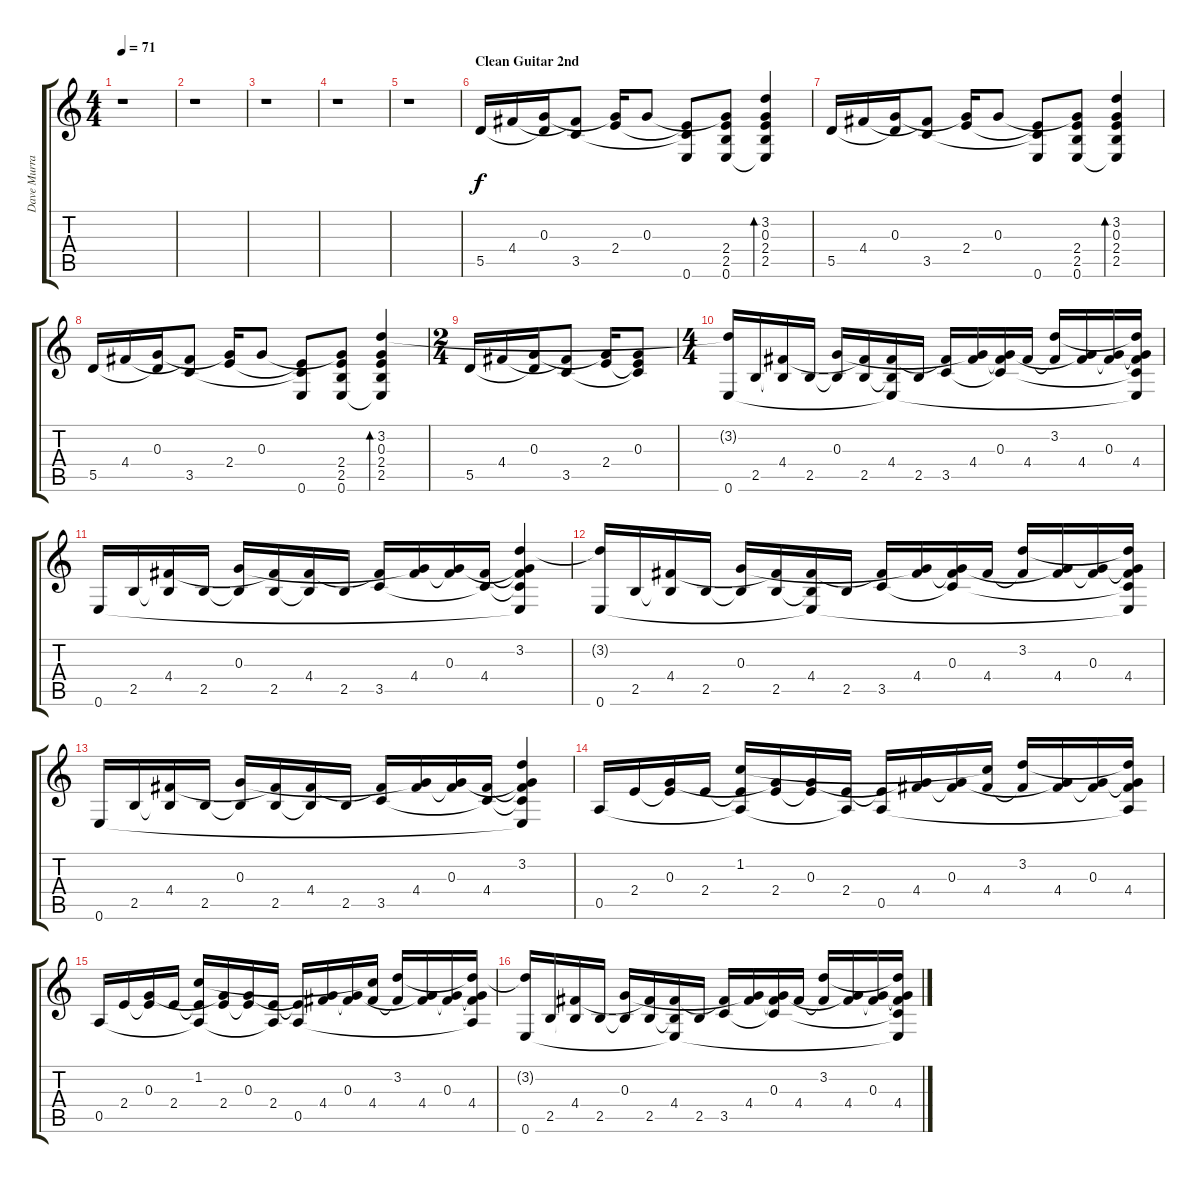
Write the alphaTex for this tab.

\track ("Dave Murray (Clean Guitar)" "Dave Murra") {instrument electricguitarmuted}
\staff {score tabs}
\tuning (E4 B3 G3 D3 A2 E2) {hide}
\ts (4 4)
\tempo 71
\clef g2
\ks c
r.1{dy f} |
r.1 |
r.1 |
r.1 |
r.1 |
\section ("" "Clean Guitar 2nd")
5.5.16 4.4.16 (0.3 5.5{t}).16 (4.4{t} 3.5).8 (0.3{t} 2.4).16 0.3.8 (2.4{t} 3.5{t} 0.6).8 (0.3{t} 2.4 2.5 0.6).8 (3.2 0.3 2.4 2.5 0.6{t}).4{bd 120} |
5.5.16 4.4.16 (0.3 5.5{t}).16 (4.4{t} 3.5).8 (0.3{t} 2.4).16 0.3.8 (2.4{t} 3.5{t} 0.6).8 (0.3{t} 2.4 2.5 0.6).8 (3.2 0.3 2.4 2.5 0.6{t}).4{bd 120} |
5.5.16 4.4.16 (0.3 5.5{t}).16 (4.4{t} 3.5).8 (0.3{t} 2.4).16 0.3.8 (2.4{t} 3.5{t} 0.6).8 (0.3{t} 2.4 2.5 0.6).8 (3.2 0.3 2.4 2.5 0.6{t}).4{bd 120} |
\ts (2 4)
5.5.16 4.4.16 (0.3 5.5{t}).16 (4.4{t} 3.5).8 (0.3{t} 2.4).16 (0.3 2.4{t} 3.5{t}).8 |
\ts (4 4)
(3.2{t} 0.6).16 2.5.16 (4.4 2.5{t}).16 2.5.16 (0.3 2.5{t}).16 (4.4{t} 2.5).16 (4.4 2.5{t} 0.6{t}).16 2.5.16 (4.4{t} 3.5).16 (0.3{t} 4.4).16 (0.3 4.4{t} 3.5{t}).16 4.4.16 (3.2 4.4{t}).16 (0.3{t} 4.4).16 (0.3 4.4{t}).16 (3.2{t} 0.3{t} 4.4 3.5{t} 0.6{t}).16 |
0.6.16 2.5.16 (4.4 2.5{t}).16 2.5.16 (0.3 2.5{t}).16 (4.4{t} 2.5).16 (4.4 2.5{t}).16 2.5.16 (4.4{t} 3.5).16 (0.3{t} 4.4).16 (0.3 4.4{t}).16 (4.4 3.5{t}).16 (3.2 0.3{t} 4.4{t} 3.5{t} 0.6{t}).4 |
(3.2{t} 0.6).16 2.5.16 (4.4 2.5{t}).16 2.5.16 (0.3 2.5{t}).16 (4.4{t} 2.5).16 (4.4 2.5{t} 0.6{t}).16 2.5.16 (4.4{t} 3.5).16 (0.3{t} 4.4).16 (0.3 4.4{t} 3.5{t}).16 4.4.16 (3.2 4.4{t}).16 (0.3{t} 4.4).16 (0.3 4.4{t}).16 (3.2{t} 0.3{t} 4.4 3.5{t} 0.6{t}).16 |
0.6.16 2.5.16 (4.4 2.5{t}).16 2.5.16 (0.3 2.5{t}).16 (4.4{t} 2.5).16 (4.4 2.5{t}).16 2.5.16 (4.4{t} 3.5).16 (0.3{t} 4.4).16 (0.3 4.4{t}).16 (4.4 3.5{t}).16 (3.2 0.3{t} 4.4{t} 3.5{t} 0.6{t}).4 |
0.5.16 2.4.16 (0.3 2.4{t}).16 2.4.16 (1.2 2.4{t} 0.5{t}).16 (0.3{t} 2.4).16 (0.3 2.4{t}).16 (2.4 0.5{t}).16 (2.4{t} 0.5).16 (0.3{t} 4.4).16 (0.3 4.4{t}).16 (1.2{t} 4.4).16 (3.2 4.4{t}).16 (0.3{t} 4.4).16 (0.3 4.4{t}).16 (3.2{t} 0.3{t} 4.4 0.5{t}).16 |
0.5.16 2.4.16 (0.3 2.4{t}).16 2.4.16 (1.2 2.4{t} 0.5{t}).16 (0.3{t} 2.4).16 (0.3 2.4{t}).16 (2.4 0.5{t}).16 (2.4{t} 0.5).16 (0.3{t} 4.4).16 (0.3 4.4{t}).16 (1.2{t} 4.4).16 (3.2 4.4{t}).16 (0.3{t} 4.4).16 (0.3 4.4{t}).16 (3.2{t} 0.3{t} 4.4 0.5{t}).16 |
(3.2{t} 0.6).16 2.5.16 (4.4 2.5{t}).16 2.5.16 (0.3 2.5{t}).16 (4.4{t} 2.5).16 (4.4 2.5{t} 0.6{t}).16 2.5.16 (4.4{t} 3.5).16 (0.3{t} 4.4).16 (0.3 4.4{t} 3.5{t}).16 4.4.16 (3.2 4.4{t}).16 (0.3{t} 4.4).16 (0.3 4.4{t}).16 (3.2{t} 0.3{t} 4.4 3.5{t} 0.6{t}).16
